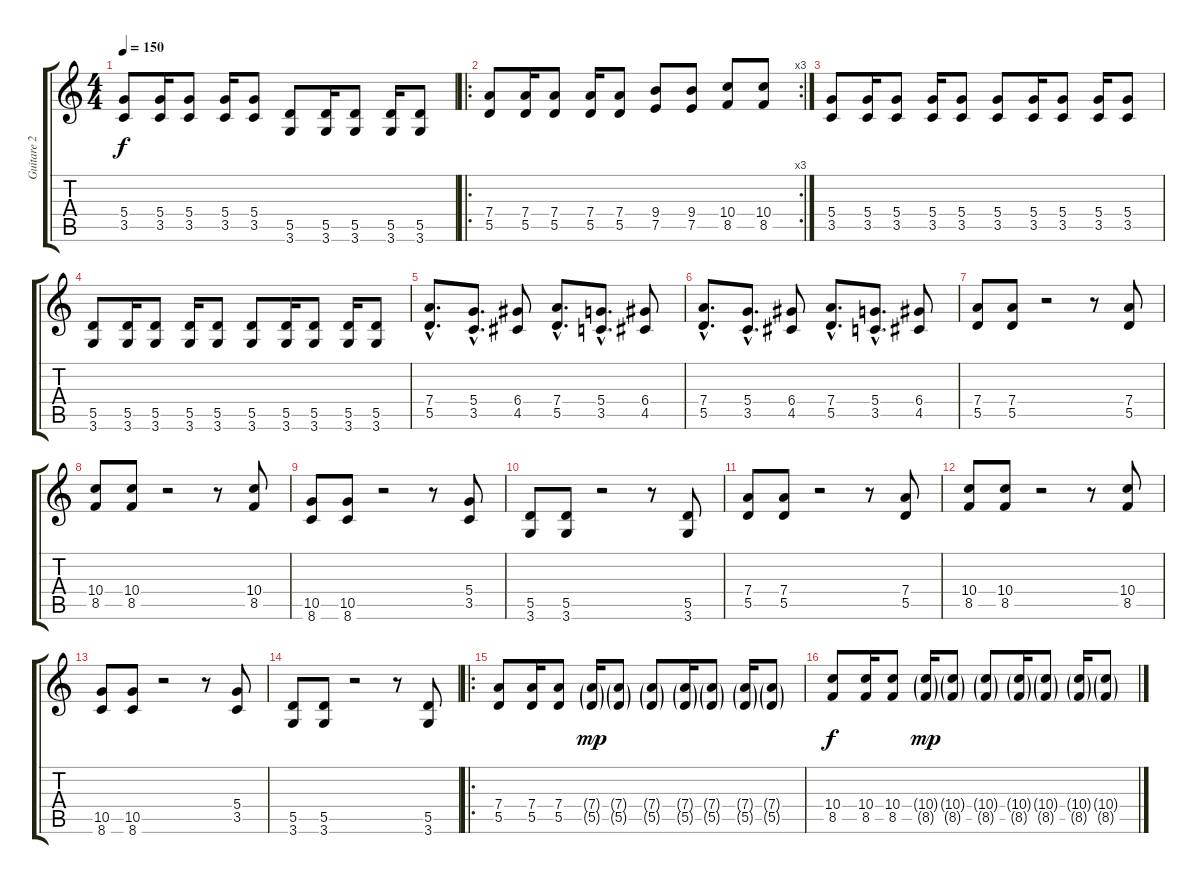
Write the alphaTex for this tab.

\track ("Guitare 2" "Guitare 2") {instrument distortionguitar}
\staff {score tabs}
\tuning (E4 B3 G3 D3 A2 E2) {hide}
\ts (4 4)
\tempo 150
\clef g2
\ks c
(5.4 3.5).8{dy f} (5.4 3.5).16 (5.4 3.5).8 (5.4 3.5).16 (5.4 3.5).8 (5.5 3.6).8 (5.5 3.6).16 (5.5 3.6).8 (5.5 3.6).16 (5.5 3.6).8 |
\ro
\rc 3
(7.4 5.5).8 (7.4 5.5).16 (7.4 5.5).8 (7.4 5.5).16 (7.4 5.5).8 (9.4 7.5).8 (9.4 7.5).8 (10.4 8.5).8 (10.4 8.5).8 |
(5.4 3.5).8 (5.4 3.5).16 (5.4 3.5).8 (5.4 3.5).16 (5.4 3.5).8 (5.4 3.5).8 (5.4 3.5).16 (5.4 3.5).8 (5.4 3.5).16 (5.4 3.5).8 |
(5.5 3.6).8 (5.5 3.6).16 (5.5 3.6).8 (5.5 3.6).16 (5.5 3.6).8 (5.5 3.6).8 (5.5 3.6).16 (5.5 3.6).8 (5.5 3.6).16 (5.5 3.6).8 |
(7.4{hac} 5.5{hac}).8{d} (5.4{hac} 3.5{hac}).8{d} (6.4 4.5).8 (7.4{hac} 5.5{hac}).8{d} (5.4{hac} 3.5{hac}).8{d} (6.4 4.5).8 |
(7.4{hac} 5.5{hac}).8{d} (5.4{hac} 3.5{hac}).8{d} (6.4 4.5).8 (7.4{hac} 5.5{hac}).8{d} (5.4{hac} 3.5{hac}).8{d} (6.4 4.5).8 |
(7.4 5.5).8 (7.4 5.5).8 r.2 r.8 (7.4 5.5).8 |
(10.4 8.5).8 (10.4 8.5).8 r.2 r.8 (10.4 8.5).8 |
(10.5 8.6).8 (10.5 8.6).8 r.2 r.8 (5.4 3.5).8 |
(5.5 3.6).8 (5.5 3.6).8 r.2 r.8 (5.5 3.6).8 |
(7.4 5.5).8 (7.4 5.5).8 r.2 r.8 (7.4 5.5).8 |
(10.4 8.5).8 (10.4 8.5).8 r.2 r.8 (10.4 8.5).8 |
(10.5 8.6).8 (10.5 8.6).8 r.2 r.8 (5.4 3.5).8 |
(5.5 3.6).8 (5.5 3.6).8 r.2 r.8 (5.5 3.6).8 |
\ro
(7.4 5.5).8 (7.4 5.5).16 (7.4 5.5).8 (7.4{g} 5.5{g}).16{dy mp} (7.4{g} 5.5{g}).8 (7.4{g} 5.5{g}).8 (7.4{g} 5.5{g}).16 (7.4{g} 5.5{g}).8 (7.4{g} 5.5{g}).16 (7.4{g} 5.5{g}).8 |
(10.4 8.5).8{dy f} (10.4 8.5).16 (10.4 8.5).8 (10.4{g} 8.5{g}).16{dy mp} (10.4{g} 8.5{g}).8 (10.4{g} 8.5{g}).8 (10.4{g} 8.5{g}).16 (10.4{g} 8.5{g}).8 (10.4{g} 8.5{g}).16 (10.4{g} 8.5{g}).8
